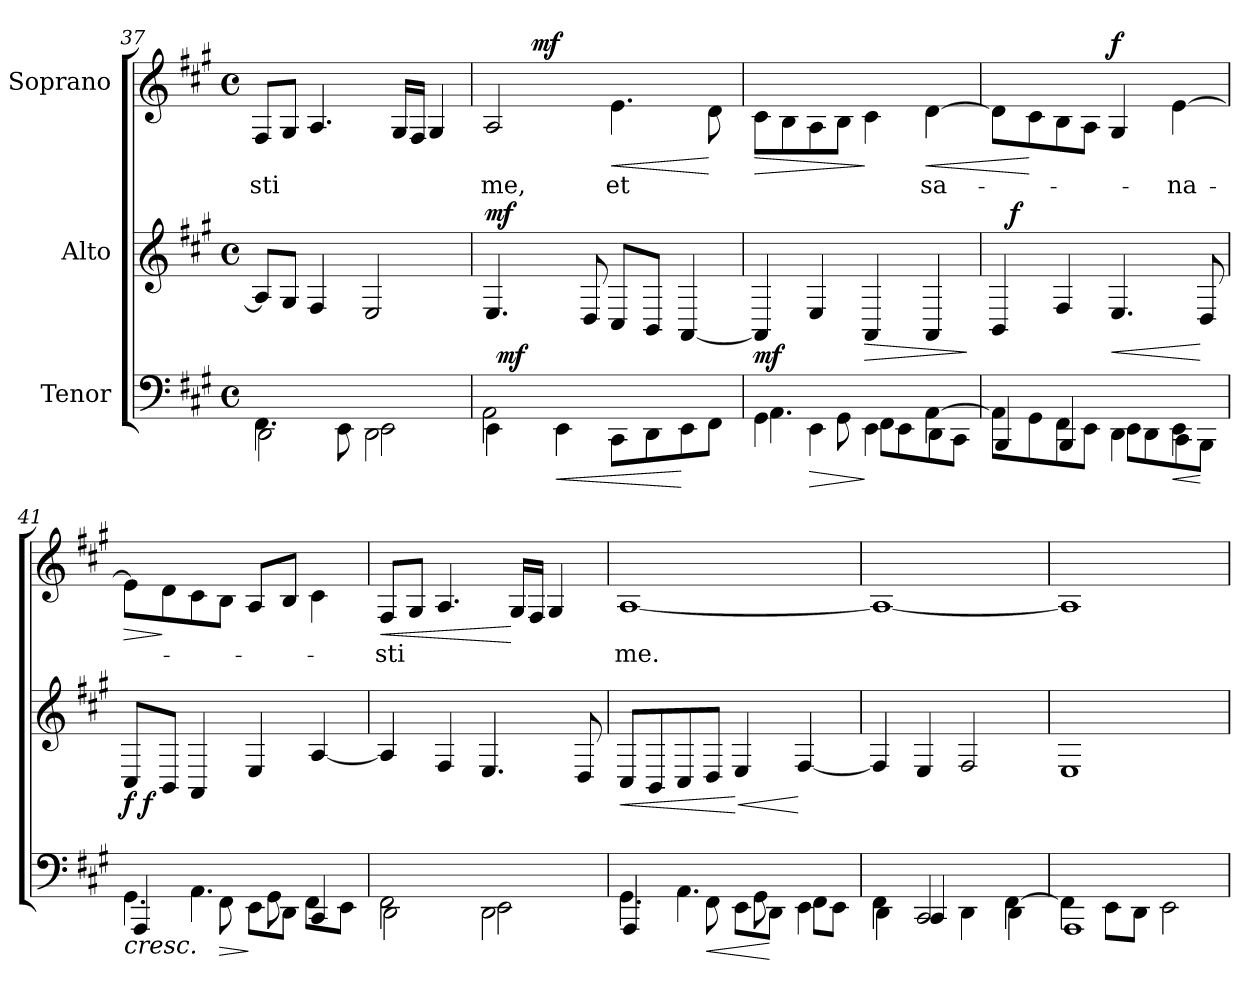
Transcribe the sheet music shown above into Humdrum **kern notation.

**kern	**dynam	**kern	**dynam	**kern	**text	**dynam
*part3	*part3	*part2	*part2	*part1	*part1	*part1
*staff3	*staff3	*staff2	*staff2	*staff1	*staff1	*staff1
*I"Tenor	*	*I"Alto	*	*I"Soprano	*	*
*clefF4	*	*clefG2	*	*clefG2	*	*
*ITrd-7c-12	*	*ITrd-7c-12	*	*ITrd-7c-12	*	*
*k[f#c#g#]	*	*k[f#c#g#]	*	*k[f#c#g#]	*	*
*A:	*	*A:	*	*A:	*	*
*M4/4	*	*M4/4	*	*M4/4	*	*
*met(c)	*	*met(c)	*	*met(c)	*	*
=37	=37	=37	=37	=37	=37	=37
*^	*	*	*	*	*	*
!	!	!	!	!	!	!LO:LY:b	!
4.F#\	2D\	.	8a/L]	.	8f#/L	-sti	.
.	.	.	8g#/J	.	8g#/J	.	.
.	.	.	4f#/	.	4.a/	.	.
8E\	.	.	.	.	.	.	.
2D\	2E\	.	2e/	.	.	.	.
.	.	.	.	.	16g#/LL	.	.
.	.	.	.	.	16f#/JJ	.	.
.	.	.	.	.	4g#/	.	.
=38	=38	=38	=38	=38	=38	=38	=38
!	!	!	!	!LO:DY:a	!	!LO:LY:b	!
*	*^	*	*	*	*^	*	*
4E\	2A\	32ryy	.	4.e/	mf	2a/	8ryy	me,	.
!	!	!	!LO:DY:a	!	!	!	!	!	!
.	.	2ryy	mf	.	.	.	.	.	.
.	.	.	.	.	.	.	32ryy	.	.
!	!	!	!	!	!	!	!	!	!LO:DY:a
.	.	.	.	.	.	.	2ryy	.	mf
!	!	!	!LO:HP:b	!	!	!	!	!	!
4E\	.	.	<	.	.	.	.	.	.
.	.	.	.	8d/	.	.	.	.	.
!	!	!	!	!	!	!	!	!LO:LY:b	!LO:HP:b
8C#\L	2ryy	.	.	8c#/L	.	4.ee\	.	et	<
.	.	4...ryy	.	.	.	.	.	.	.
8D\	.	.	.	8B/J	.	.	.	.	.
.	.	.	.	.	.	.	4ryy	.	.
8E\	.	.	[	[<4A/	.	.	.	.	.
8F#\J	.	.	.	.	.	8dd\	.	.	[
.	.	.	.	.	.	.	16.ryy	.	.
!!LO:PB:g=z
=39	=39	=39	=39	=39	=39	=39	=39	=39	=39
!	!	!	!LO:DY:a	!	!	!	!	!	!LO:HP:b
*	*v	*v	*	*	*	*v	*v	*	*
4G#\	4.A\	mf	4A/]	.	8cc#\L	.	>
.	.	.	.	.	8b\	.	.
!	!	!LO:HP:b	!	!	!	!	!
4E\	.	>	4e/	.	8a\	.	.
.	8G#\	.	.	.	8b\J	.	.
!	!	!	!	!LO:HP:b	!	!	!
4E\	8F#\L	]	4A/	>	4cc#\	.	]
.	8E\	.	.	.	.	.	.
!	!	!	!	!	!	!LO:LY:b	!LO:HP:b
[>4A\	8D\	.	4A/	.	[>4dd\	sa-	<
.	8C#\J	.	.	.	.	.	.
*v	*v	*	*	*	*	*	*
.	.	.	]	.	.	.
=40	=40	=40	=40	=40	=40	=40
*^	*	*^	*	*	*	*
8A\L]	4BB/	.	4B/	16ryy	.	8dd\L]	.	.
!	!	!	!	!	!LO:DY:a	!	!	!
.	.	.	.	2...ryy	f	.	.	.
8G#\	.	.	.	.	.	8cc#\	.	[
8F#\	4BB/	.	4f#/	.	.	8b\	.	.
8E\J	.	.	.	.	.	8a\J	.	.
!	!	!	!	!	!LO:HP:b	!	!	!LO:DY:a
4D\	8E\L	.	4.e/	.	<	4g#/	.	f
.	8D\	.	.	.	.	.	.	.
!	!	!LO:HP:b	!	!	!	!	!LO:LY:b	!
4E\	8C#\	<	.	.	.	[>4ee\	-na-	.
.	8BB\J	[	8d/	.	[	.	.	.
=41	=41	=41	=41	=41	=41	=41	=41	=41
!	!	!LO:HP:b	!	!	!	!	!	!LO:HP:b
!	!	!LO:DY:n=1:a	!	!	!	!	!	!
*	*^	*	*v	*v	*	*	*	*
4.G#\	4AA/	16ryy	< f	8c#/L	.	8ee\L]	.	>
!	!	!	!LO:DY:n=2:a	!	!	!	!	!
.	.	2...ryy	f	.	.	.	.	.
.	.	.	.	8B/J	.	8dd\	.	]
.	4.A\	.	.	4A/	.	8cc#\	.	.
!	!	!	!LO:HP:n=1:b	!	!	!	!	!
8F#\	.	.	[ >	.	.	8b\J	.	.
8E\L	.	.	]	4e/	.	8a/L	.	.
8D\J	8G#\	.	.	.	.	8b/J	.	.
4C#/	8F#\L	.	.	[<4a/	.	4cc#\	.	.
.	8E\J	.	.	.	.	.	.	.
!!LO:LB:g=z
=42	=42	=42	=42	=42	=42	=42	=42	=42
!	!	!	!	!	!	!	!LO:LY:b	!LO:HP:b
*	*v	*v	*	*	*	*	*	*
2F#\	2D\	.	4a/]	.	8f#/L	-sti	<
.	.	.	.	.	8g#/J	.	.
.	.	.	4f#/	.	4.a/	.	.
2D\	2E\	.	4.e/	.	.	.	.
.	.	.	.	.	16g#/LL	.	[
.	.	.	.	.	16f#/JJ	.	.
.	.	.	.	.	4g#/	.	.
.	.	.	8d/	.	.	.	.
=43	=43	=43	=43	=43	=43	=43	=43
!	!	!	!	!LO:HP:b	!	!LO:LY:b	!
4.G#\	4AA/	.	8c#/L	<	[<1a	me.	.
.	.	.	8B/	.	.	.	.
.	4.A\	.	8c#/	.	.	.	.
!	!	!LO:HP:b	!	!	!	!	!
8F#\	.	<	8d/J	.	.	.	.
!	!	!	!	!LO:HP:n=1:b	!	!	!
8E\L	.	.	4e/	[ <	.	.	.
8D\J	8G#\	[	.	.	.	.	.
4E\	8F#\L	.	[<4f#/	[	.	.	.
.	8E\J	.	.	.	.	.	.
=44	=44	=44	=44	=44	=44	=44	=44
4F#\	4D\	.	4f#/]	.	1a_	.	.
2C#/	4C#/	.	4e/	.	.	.	.
.	4D\	.	2f#/	.	.	.	.
[>4F#\	4D\	.	.	.	.	.	.
=45	=45	=45	=45	=45	=45	=45	=45
*	*	*	*	*	*MM64	*	*
4F#\]	1AA	.	1e	.	1a]	.	.
8E\L	.	.	.	.	.	.	.
8D\J	.	.	.	.	.	.	.
2E\	.	.	.	.	.	.	.
*v	*v	*	*	*	*	*	*
=	=	=	=	=	=	=
*-	*-	*-	*-	*-	*-	*-
